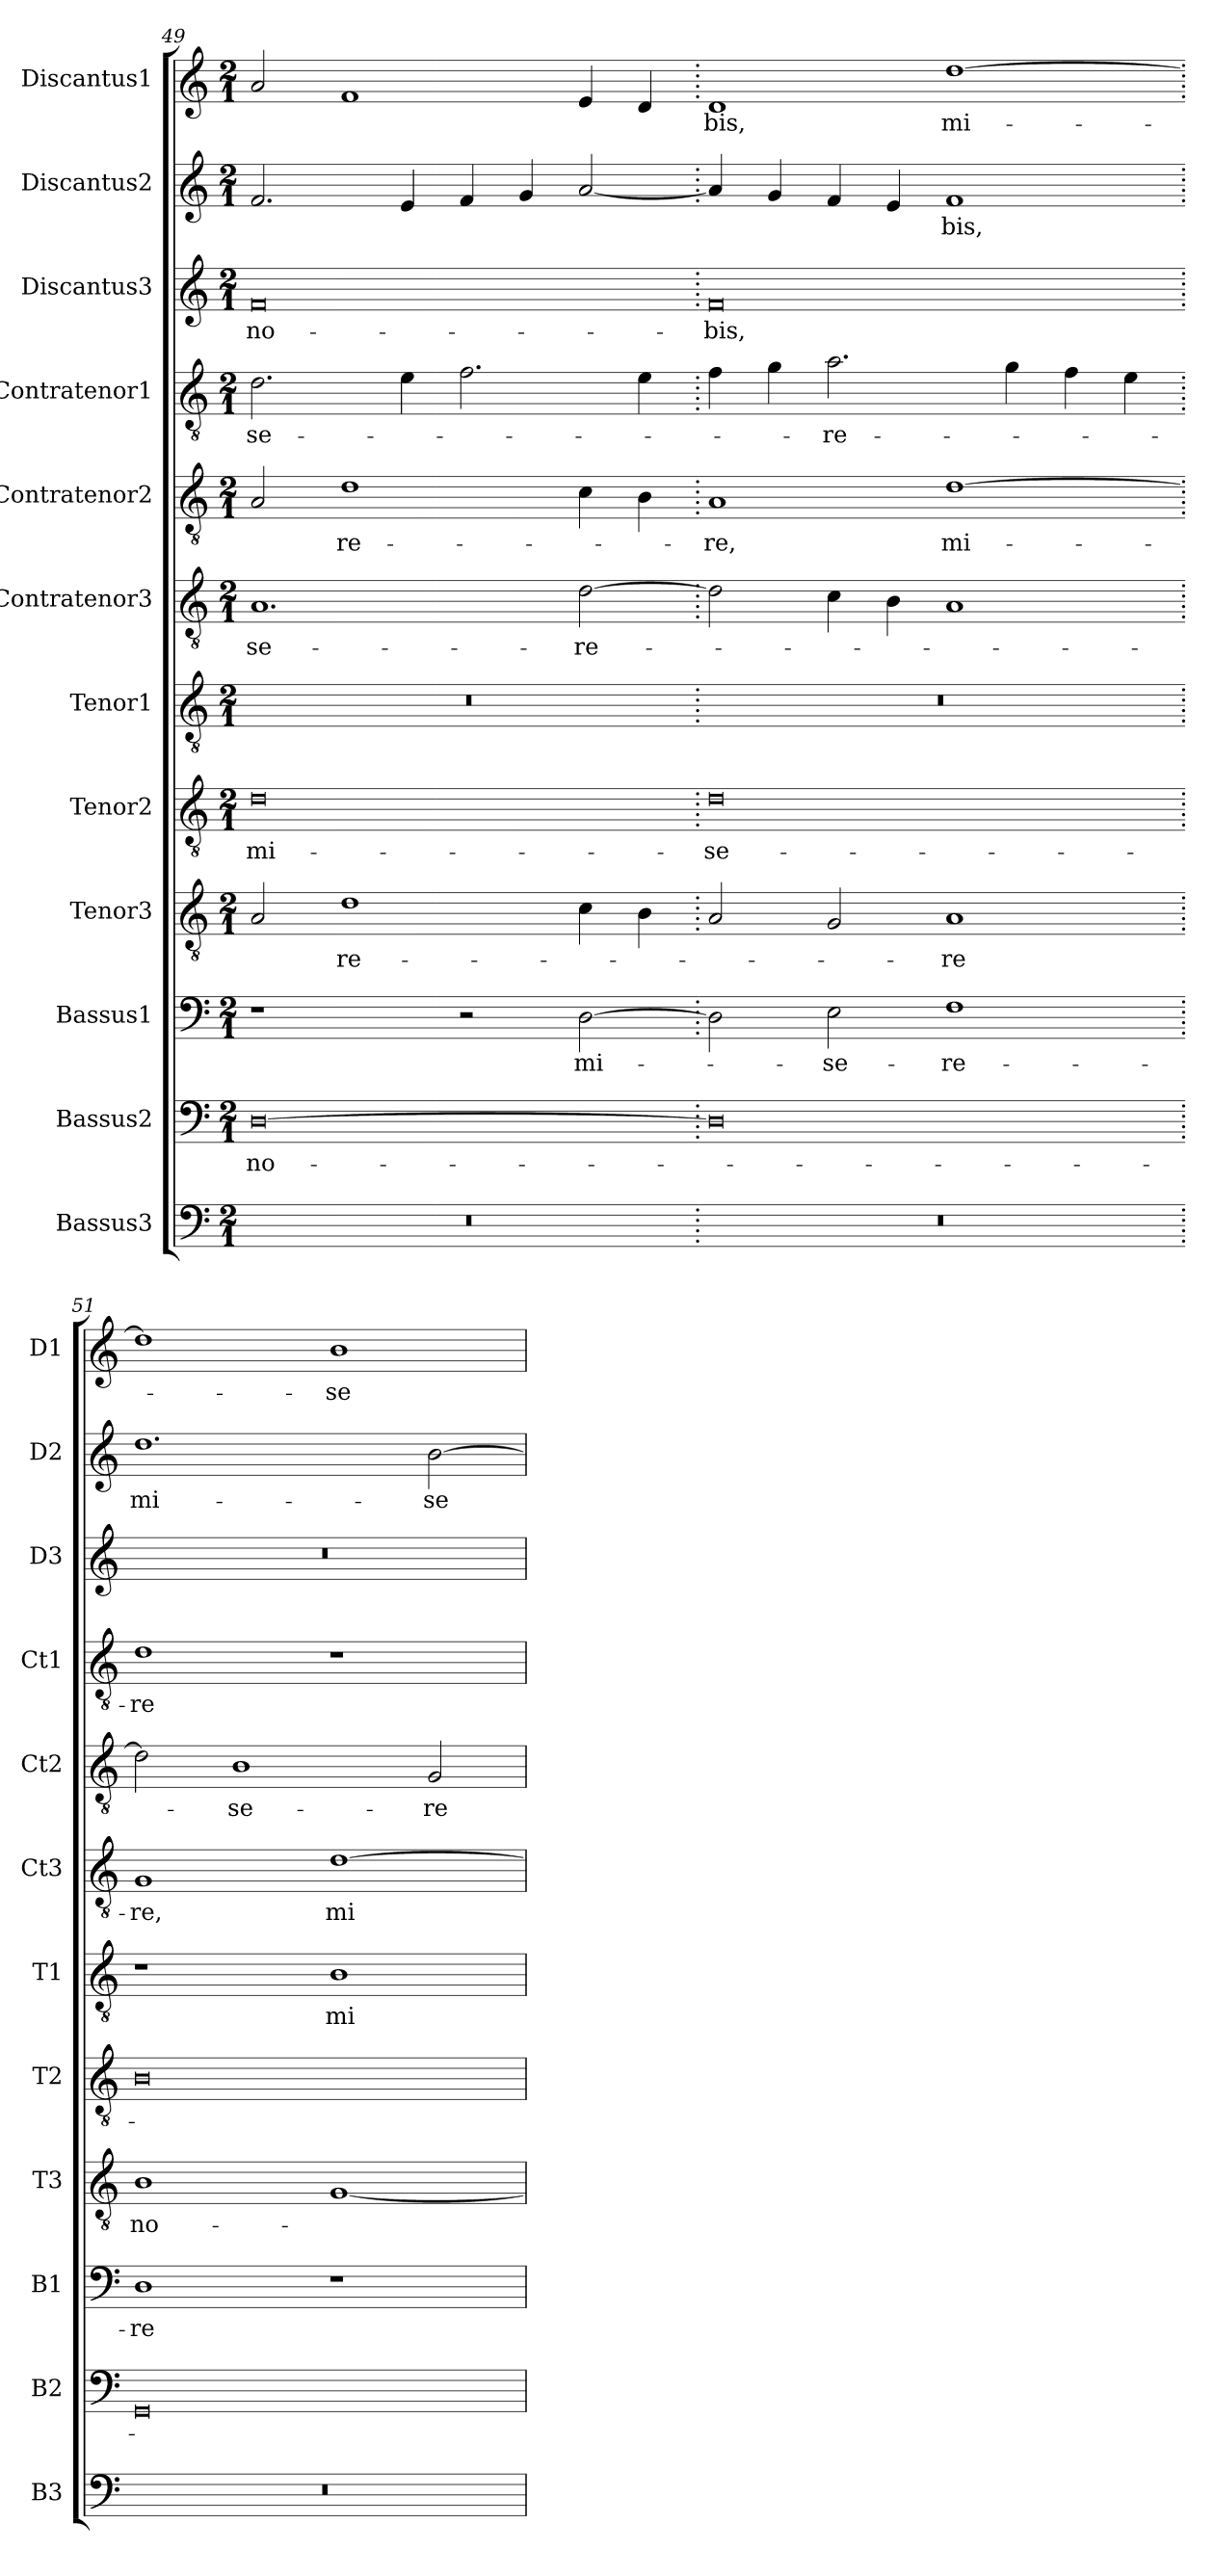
**kern	**kern	**text	**kern	**text	**kern	**text	**kern	**text	**kern	**text	**kern	**text	**kern	**text	**kern	**text	**kern	**text	**kern	**text	**kern	**text
*part12	*part11	*part11	*part10	*part10	*part9	*part9	*part8	*part8	*part7	*part7	*part6	*part6	*part5	*part5	*part4	*part4	*part3	*part3	*part2	*part2	*part1	*part1
*staff12	*staff11	*staff11	*staff10	*staff10	*staff9	*staff9	*staff8	*staff8	*staff7	*staff7	*staff6	*staff6	*staff5	*staff5	*staff4	*staff4	*staff3	*staff3	*staff2	*staff2	*staff1	*staff1
*I"Bassus3	*I"Bassus2	*	*I"Bassus1	*	*I"Tenor3	*	*I"Tenor2	*	*I"Tenor1	*	*I"Contratenor3	*	*I"Contratenor2	*	*I"Contratenor1	*	*I"Discantus3	*	*I"Discantus2	*	*I"Discantus1	*
*I'B3	*I'B2	*	*I'B1	*	*I'T3	*	*I'T2	*	*I'T1	*	*I'Ct3	*	*I'Ct2	*	*I'Ct1	*	*I'D3	*	*I'D2	*	*I'D1	*
*clefF4	*clefF4	*	*clefF4	*	*clefGv2	*	*clefGv2	*	*clefGv2	*	*clefGv2	*	*clefGv2	*	*clefGv2	*	*clefG2	*	*clefG2	*	*clefG2	*
*k[]	*k[]	*	*k[]	*	*k[]	*	*k[]	*	*k[]	*	*k[]	*	*k[]	*	*k[]	*	*k[]	*	*k[]	*	*k[]	*
*M2/1	*M2/1	*	*M2/1	*	*M2/1	*	*M2/1	*	*M2/1	*	*M2/1	*	*M2/1	*	*M2/1	*	*M2/1	*	*M2/1	*	*M2/1	*
=49	=49	=49	=49	=49	=49	=49	=49	=49	=49	=49	=49	=49	=49	=49	=49	=49	=49	=49	=49	=49	=49	=49
0r	[0D\	no-	1r	.	2A/	.	0d\	mi-	0r	.	1.A/	-se-	2A/	.	2.d\	-se-	0f/	no-	2.f/	.	2a/	.
.	.	.	.	.	1d\	-re-	.	.	.	.	.	.	1d\	-re-	.	.	.	.	.	.	1f/	.
.	.	.	.	.	.	.	.	.	.	.	.	.	.	.	4e\	.	.	.	4e/	.	.	.
.	.	.	2r	.	.	.	.	.	.	.	.	.	.	.	2.f\	.	.	.	4f/	.	.	.
.	.	.	.	.	.	.	.	.	.	.	.	.	.	.	.	.	.	.	4g/	.	.	.
.	.	.	[2D\	mi-	4c\	.	.	.	.	.	[2d\	-re-	4c\	.	.	.	.	.	[2a/	.	4e/	.
.	.	.	.	.	4B\	.	.	.	.	.	.	.	4B\	.	4e\	.	.	.	.	.	4d/	.
=50.	=50.	=50.	=50.	=50.	=50.	=50.	=50.	=50.	=50.	=50.	=50.	=50.	=50.	=50.	=50.	=50.	=50.	=50.	=50.	=50.	=50.	=50.
0r	0D\]	.	2D\]	.	2A/	.	0d\	-se-	0r	.	2d\]	.	1A/	-re,	4f\	.	0f/	-bis,	4a/]	.	1d/	-bis,
.	.	.	.	.	.	.	.	.	.	.	.	.	.	.	4g\	.	.	.	4g/	.	.	.
.	.	.	2E\	-se-	2G/	.	.	.	.	.	4c\	.	.	.	2.a\	-re-	.	.	4f/	.	.	.
.	.	.	.	.	.	.	.	.	.	.	4B\	.	.	.	.	.	.	.	4e/	.	.	.
.	.	.	1F\	-re-	1A/	-re	.	.	.	.	1A/	.	[1d\	mi-	.	.	.	.	1f/	-bis,	[1dd\	mi-
.	.	.	.	.	.	.	.	.	.	.	.	.	.	.	4g\	.	.	.	.	.	.	.
.	.	.	.	.	.	.	.	.	.	.	.	.	.	.	4f\	.	.	.	.	.	.	.
.	.	.	.	.	.	.	.	.	.	.	.	.	.	.	4e\	.	.	.	.	.	.	.
=51.	=51.	=51.	=51.	=51.	=51.	=51.	=51.	=51.	=51.	=51.	=51.	=51.	=51.	=51.	=51.	=51.	=51.	=51.	=51.	=51.	=51.	=51.
0r	0GG/	.	1D\	-re	1B\	no-	0B\	.	1r	.	1G/	-re,	2d\]	.	1d\	-re	0r	.	1.dd\	mi-	1dd\]	.
.	.	.	.	.	.	.	.	.	.	.	.	.	1B\	-se-	.	.	.	.	.	.	.	.
.	.	.	1r	.	[1G/	.	.	.	1B\	mi-	[1d\	mi-	.	.	1r	.	.	.	.	.	1b\	-se-
.	.	.	.	.	.	.	.	.	.	.	.	.	2G/	-re-	.	.	.	.	[2b\	-se-	.	.
=	=	=	=	=	=	=	=	=	=	=	=	=	=	=	=	=	=	=	=	=	=	=
*-	*-	*-	*-	*-	*-	*-	*-	*-	*-	*-	*-	*-	*-	*-	*-	*-	*-	*-	*-	*-	*-	*-
